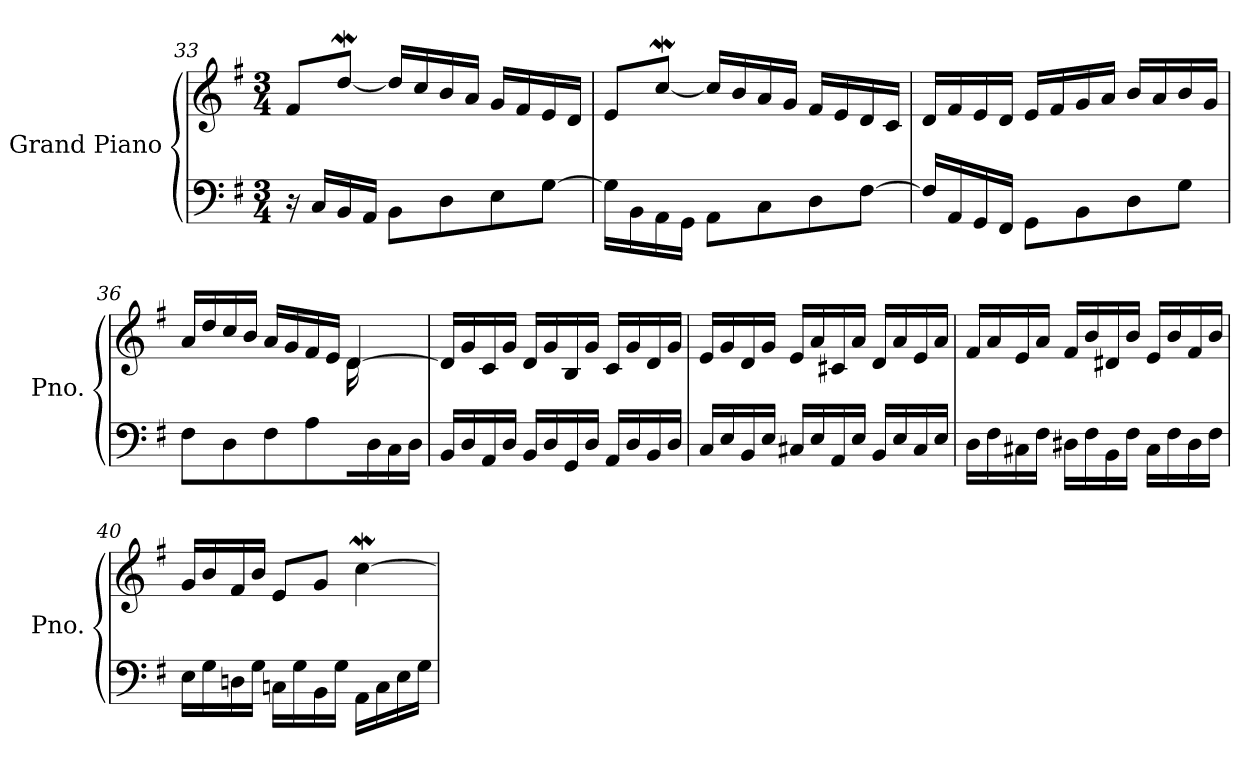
**kern	**kern
*part1	*part1
*staff2	*staff1
*I"Grand Piano	*
*I'Pno.	*
!!LO:LB:g=z
*clefF4	*clefG2
*k[f#]	*k[f#]
*M3/4	*M3/4
=33	=33
16r	8f#/L
16C/LL	.
16BB/	[8ddW/J
16AA/JJ	.
8BB\L	16dd/LL]
.	16cc/
8D\	16b/
.	16a/JJ
8E\	16g/LL
.	16f#/
[8G\J	16e/
.	16d/JJ
=34	=34
16G\LL]	8e/L
16BB\	.
16AA\	[8ccw/J
16GG\JJ	.
8AA\L	16cc/LL]
.	16b/
8C\	16a/
.	16g/JJ
8D\	16f#/LL
.	16e/
[8F#\J	16d/
.	16c/JJ
=35	=35
16F#/LL]	16d/LL
16AA/	16f#/
16GG/	16e/
16FF#/JJ	16d/JJ
8GG\L	16e/LL
.	16f#/
8BB\	16g/
.	16a/JJ
8D\	16b/LL
.	16a/
8G\J	16b/
.	16g/JJ
=36	=36
*	*^
8F#\L	16a/LL	2ryy
.	16dd/	.
8D\	16cc/	.
.	16b/JJ	.
8F#\	16a/LL	.
.	16g/	.
8A\J	16f#/	.
.	16e/JJ	.
16ryy	[4d/	16d\LL
16D/	.	8.ryy
16C/	.	.
16D/JJ	.	.
*	*v	*v
!!LO:LB:g=z
=37	=37
16BB/LL	16d/LL]
16D/	16g/
16AA/	16c/
16D/JJ	16g/JJ
16BB/LL	16d/LL
16D/	16g/
16GG/	16B/
16D/JJ	16g/JJ
16AA/LL	16c/LL
16D/	16g/
16BB/	16d/
16D/JJ	16g/JJ
=38	=38
16C/LL	16e/LL
16E/	16g/
16BB/	16d/
16E/JJ	16g/JJ
16C#X/LL	16e/LL
16E/	16a/
16AA/	16c#X/
16E/JJ	16a/JJ
16BB/LL	16d/LL
16E/	16a/
16C#/	16e/
16E/JJ	16a/JJ
=39	=39
16D\LL	16f#/LL
16F#\	16a/
16C#X\	16e/
16F#\JJ	16a/JJ
16D#X\LL	16f#/LL
16F#\	16b/
16BB\	16d#X/
16F#\JJ	16b/JJ
16C#\LL	16e/LL
16F#\	16b/
16D#\	16f#/
16F#\JJ	16b/JJ
=40	=40
16E\LL	16g/LL
16G\	16b/
16Dn\	16f#/
16G\JJ	16b/JJ
16Cn\LL	8e/L
16G\	.
16BB\	8g/J
16G\JJ	.
16AA\LL	[4ccw\
16C\	.
16E\	.
16G\JJ	.
=	=
*-	*-
